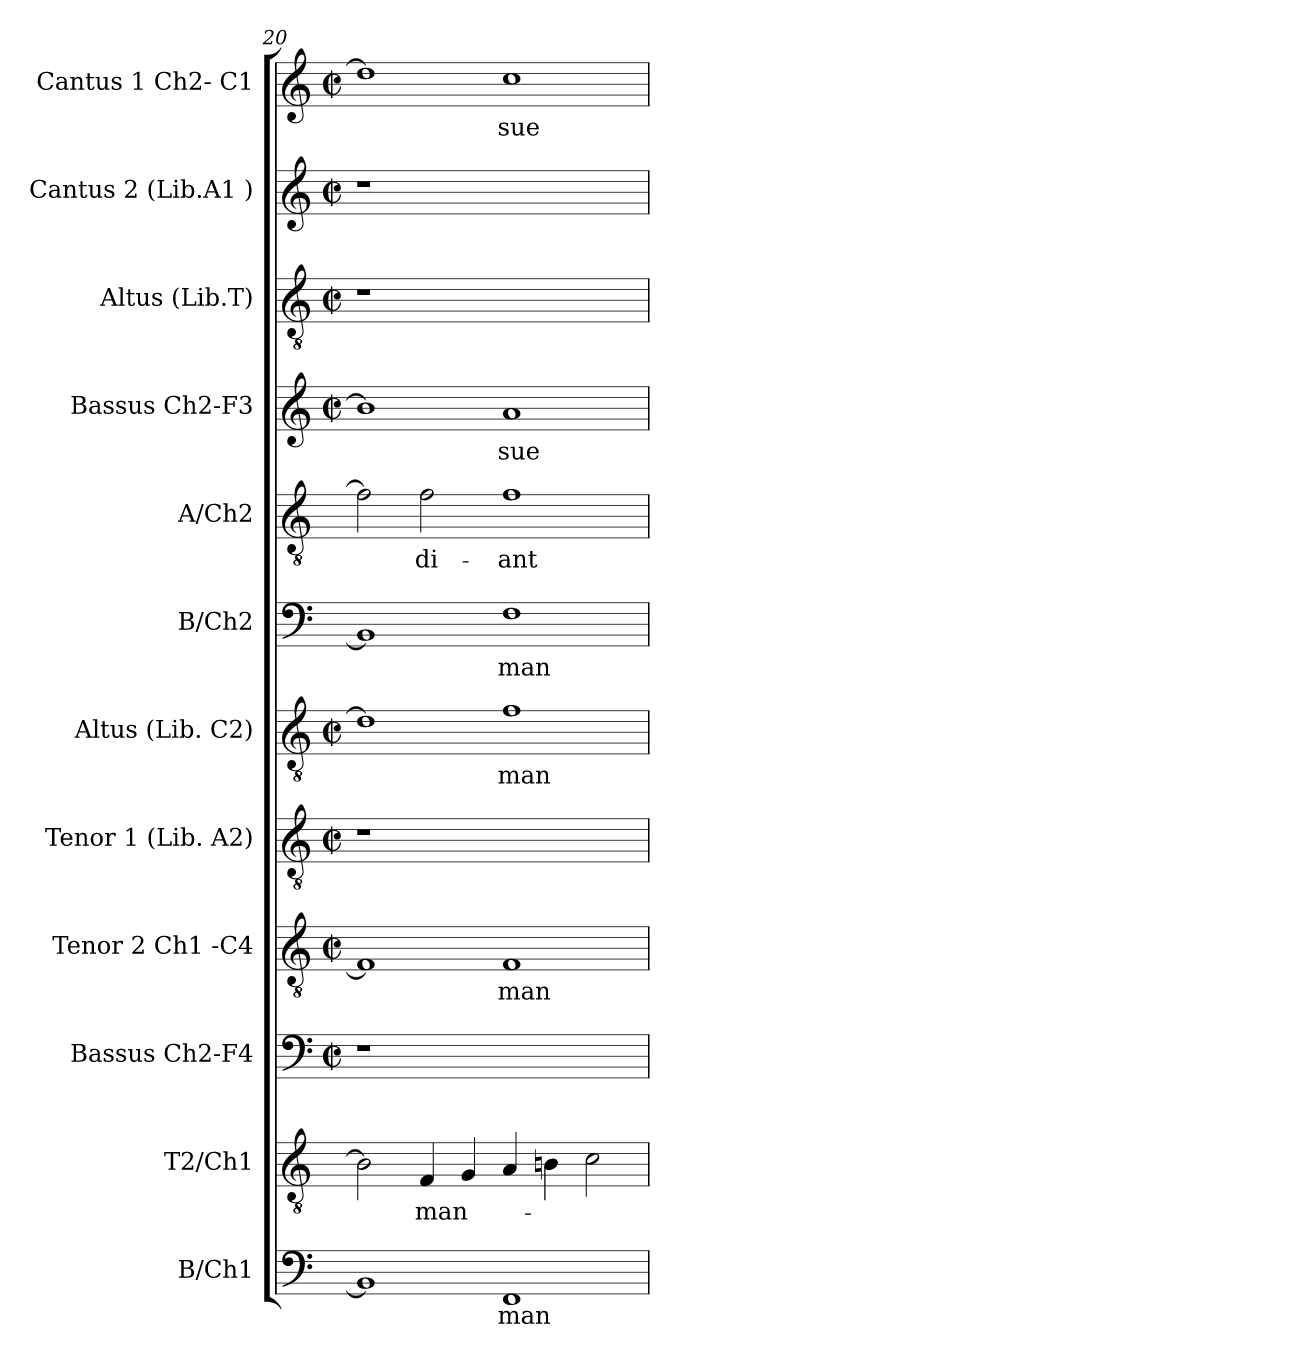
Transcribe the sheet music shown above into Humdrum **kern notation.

**kern	**text	**kern	**text	**kern	**kern	**text	**kern	**kern	**text	**kern	**text	**kern	**text	**kern	**text	**kern	**kern	**kern	**text
*part12	*part12	*part11	*part11	*part10	*part9	*part9	*part8	*part7	*part7	*part6	*part6	*part5	*part5	*part4	*part4	*part3	*part2	*part1	*part1
*staff12	*staff12	*staff11	*staff11	*staff10	*staff9	*staff9	*staff8	*staff7	*staff7	*staff6	*staff6	*staff5	*staff5	*staff4	*staff4	*staff3	*staff2	*staff1	*staff1
*I"B/Ch1	*	*I"T2/Ch1	*	*I"Bassus  Ch2-F4	*I"Tenor 2  Ch1 -C4	*	*I"Tenor 1  (Lib. A2)	*I"Altus  (Lib. C2)	*	*I"B/Ch2	*	*I"A/Ch2	*	*I"Bassus  Ch2-F3	*	*I"Altus  (Lib.T)	*I"Cantus 2  (Lib.A1 )	*I"Cantus 1  Ch2- C1	*
*I'B/Ch1	*	*I'T2/Ch1	*	*I'Ch	*I'T1 /Ch1	*	*	*I'C2	*	*I'B/Ch2	*	*I'A/Ch2	*	*	*	*	*	*I'C1 /Ch2	*
*clefF4	*	*clefGv2	*	*clefF4	*clefGv2	*	*clefGv2	*clefGv2	*	*clefF4	*	*clefGv2	*	*clefG2	*	*clefGv2	*clefG2	*clefG2	*
*	*	*	*	*M2/2	*M2/2	*	*M2/2	*M2/2	*	*	*	*	*	*M2/2	*	*M2/2	*M2/2	*M2/2	*
*	*	*	*	*met(c|)	*met(c|)	*	*met(c|)	*met(c|)	*	*	*	*	*	*met(c|)	*	*met(c|)	*met(c|)	*met(c|)	*
=20	=20	=20	=20	=20	=20	=20	=20	=20	=20	=20	=20	=20	=20	=20	=20	=20	=20	=20	=20
1BB-]	.	2B-\]	.	1r	1F]	.	1r	1d]	.	1BB-]	.	2f\]	.	1b-]	.	1r	1r	1dd]	.
!	!	!	!LO:LY:b:cj	!	!	!	!	!	!	!	!	!	!LO:LY:b:cj	!	!	!	!	!	!
.	.	4F/	man-	.	.	.	.	.	.	.	.	2f\	-di-	.	.	.	.	.	.
.	.	4G/	.	.	.	.	.	.	.	.	.	.	.	.	.	.	.	.	.
!	!LO:LY:b:cj	!	!	!	!	!LO:LY:b:cj	!	!	!LO:LY:b:cj	!	!LO:LY:b:cj	!	!LO:LY:b:cj	!	!LO:LY:b:cj	!	!	!	!LO:LY:b:cj
1FF	man-	4A/	.	1ryy	1F	man-	1ryy	1f	man-	1F	man-	1f	-ant	1a	-sue-	1ryy	1ryy	1cc	-sue-
.	.	4Bn\	.	.	.	.	.	.	.	.	.	.	.	.	.	.	.	.	.
.	.	2c\	.	.	.	.	.	.	.	.	.	.	.	.	.	.	.	.	.
=	=	=	=	=	=	=	=	=	=	=	=	=	=	=	=	=	=	=	=
*-	*-	*-	*-	*-	*-	*-	*-	*-	*-	*-	*-	*-	*-	*-	*-	*-	*-	*-	*-
